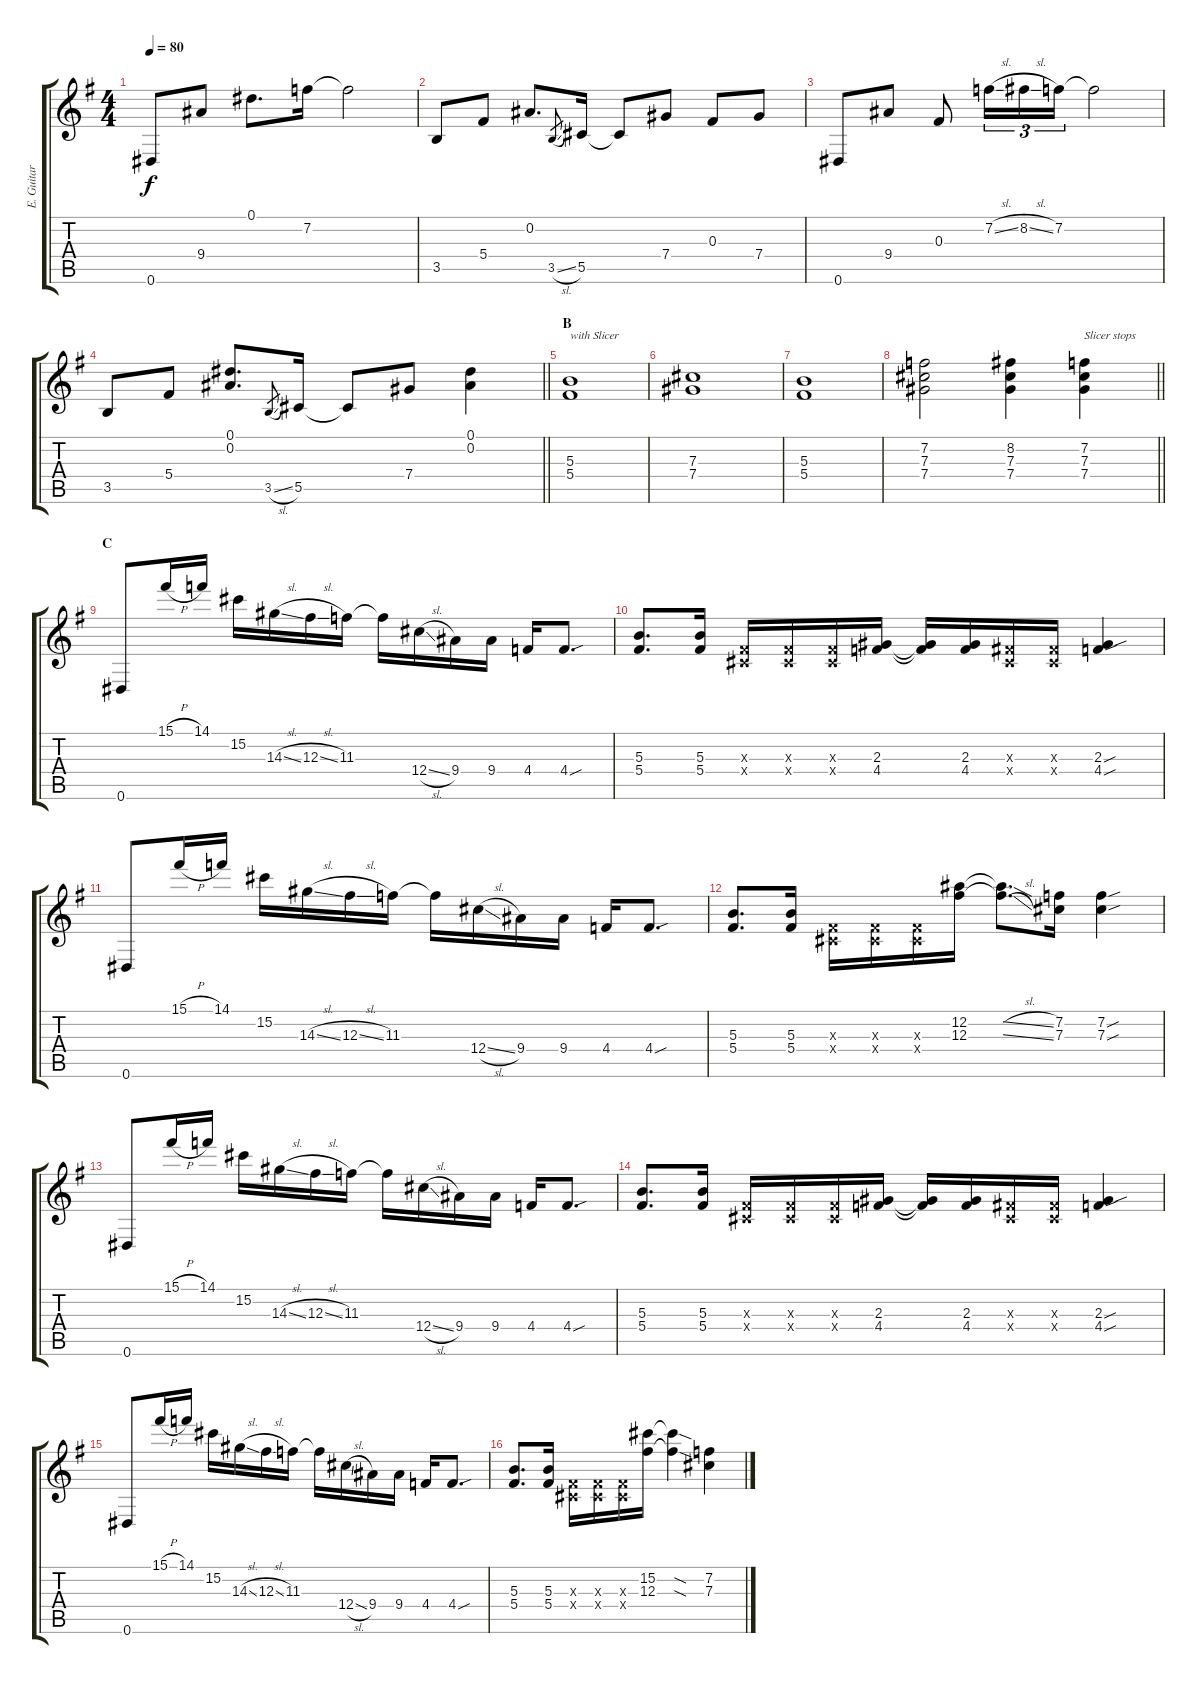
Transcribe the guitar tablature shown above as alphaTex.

\track ("E. Guitar I" "E. Guitar ") {instrument distortionguitar}
\staff {score tabs}
\tuning (Eb4 Bb3 Gb3 Db3 Ab2 Eb2) {hide}
\ts (4 4)
\tempo 80
\clef g2
\ks g
0.6.8{dy f} 9.4.8 0.1.8{d} 7.2.16 7.2{t}.2 |
3.5.8 5.4.8 0.2.8{d} 3.5{sl}.8{gr} 5.5.16 5.5{t}.8 7.4.8 0.3.8 7.4.8 |
0.6.8 9.4.8 0.3.8 7.2{sl}.16{tu (3 2)} 8.2{sl}.16{tu (3 2)} 7.2.16{tu (3 2)} 7.2{t}.2 |
\barLineRight lightlight
3.5.8 5.4.8 (0.1 0.2).8{d} 3.5{sl}.8{gr} 5.5.16 5.5{t}.8 7.4.8 (0.1 0.2).4 |
\section ("" "B")
(5.3 5.4).1{txt "with Slicer"} |
(7.3 7.4).1 |
(5.3 5.4).1 |
\barLineRight lightlight
(7.2 7.3 7.4).2 (8.2 7.3 7.4).4 (7.2 7.3 7.4).4{txt "Slicer stops"} |
\section ("" "C")
0.6.8 15.1{h}.16 14.1.16 15.2.16 14.3{sl}.16 12.3{sl}.16 11.3.16 11.3{t}.16 12.4{sl}.16 9.4.16 9.4.16 4.4.16 4.4{sou}.8{d} |
(5.3 5.4).8{d} (5.3 5.4).16 (0.3{x} 0.4{x}).16 (0.3{x} 0.4{x}).16 (0.3{x} 0.4{x}).16 (2.3 4.4).16 (2.3{t} 4.4{t}).16 (2.3 4.4).16 (0.3{x} 0.4{x}).16 (0.3{x} 0.4{x}).16 (2.3{sou} 4.4{sou}).4 |
0.6.8 15.1{h}.16 14.1.16 15.2.16 14.3{sl}.16 12.3{sl}.16 11.3.16 11.3{t}.16 12.4{sl}.16 9.4.16 9.4.16 4.4.16 4.4{sou}.8{d} |
(5.3 5.4).8{d} (5.3 5.4).16 (0.3{x} 0.4{x}).16 (0.3{x} 0.4{x}).16 (0.3{x} 0.4{x}).16 (12.2 12.3).16 (12.2{sl t} 12.3{sl t}).8{d} (7.2 7.3).16 (7.2{sou} 7.3{sou}).4 |
0.6.8 15.1{h}.16 14.1.16 15.2.16 14.3{sl}.16 12.3{sl}.16 11.3.16 11.3{t}.16 12.4{sl}.16 9.4.16 9.4.16 4.4.16 4.4{sou}.8{d} |
(5.3 5.4).8{d} (5.3 5.4).16 (0.3{x} 0.4{x}).16 (0.3{x} 0.4{x}).16 (0.3{x} 0.4{x}).16 (2.3 4.4).16 (2.3{t} 4.4{t}).16 (2.3 4.4).16 (0.3{x} 0.4{x}).16 (0.3{x} 0.4{x}).16 (2.3{sou} 4.4{sou}).4 |
0.6.8 15.1{h}.16 14.1.16 15.2.16 14.3{sl}.16 12.3{sl}.16 11.3.16 11.3{t}.16 12.4{sl}.16 9.4.16 9.4.16 4.4.16 4.4{sou}.8{d} |
(5.3 5.4).8{d} (5.3 5.4).16 (0.3{x} 0.4{x}).16 (0.3{x} 0.4{x}).16 (0.3{x} 0.4{x}).16 (15.2 12.3).16 (15.2{sod t} 12.3{sod t}).4 (7.2 7.3).4
